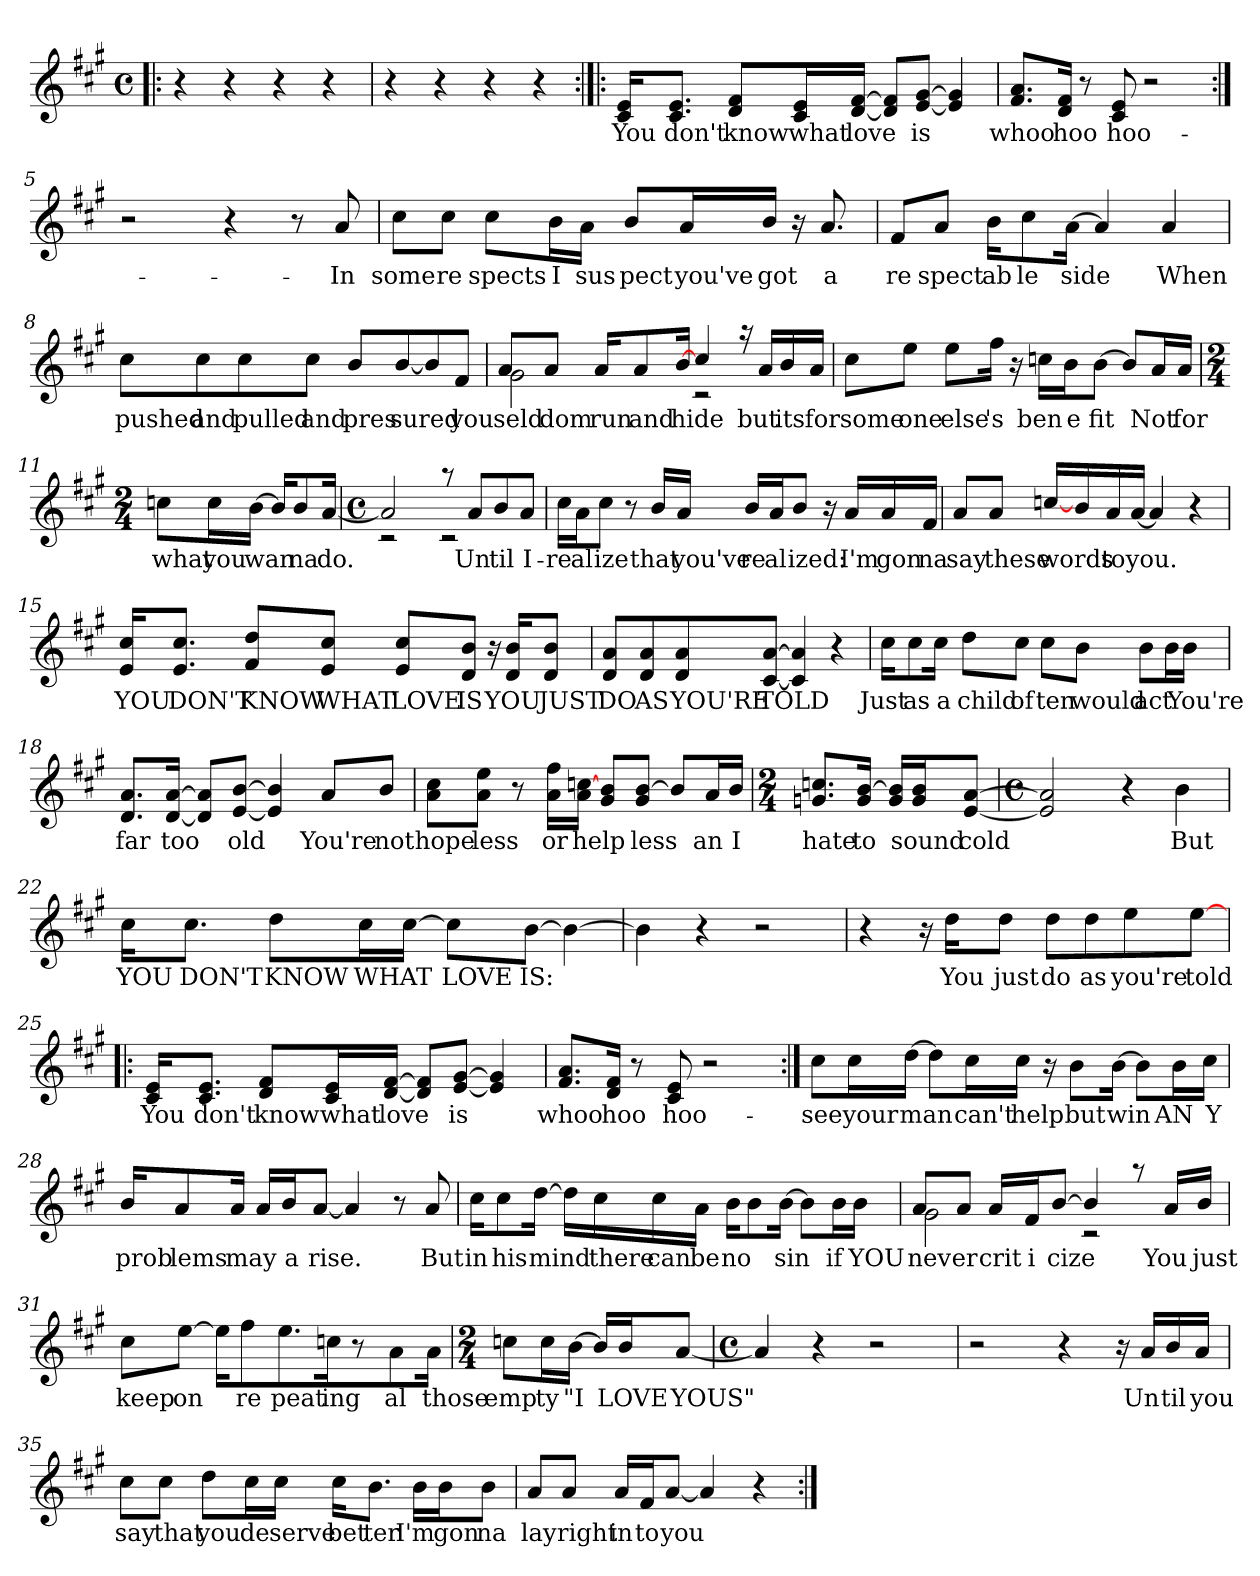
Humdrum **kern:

**kern	**text
*part1	*part1
*staff1	*staff1
*clefG2	*
*k[f#c#g#]	*
*A:	*
*M4/4	*
*met(c)	*
=1!|:	=1!|:
4r	.
4r	.
4r	.
4r	.
=2	=2
4r	.
4r	.
4r	.
4r	.
!!LO:LB:g=z
=3:|!|:	=3:|!|:
16c#/ 16e/KL	You
8.c#/ 8.e/J	don't
8d/ 8f#/L	know
16c#/ 16e/L	what
[16d/ [16f#/JJ	love
8d/] 8f#/]L	.
[8e/ [8g#/J	is
4e/] 4g#/]	.
=4	=4
8.f#/ 8.a/L	whoo
16d/ 16f#/Jk	hoo
8r	.
8c#/ 8e/	hoo-
2r	.
!!LO:LB:g=z
=5:|!	=5:|!
2r	.
4r	.
8r	.
8a/	-In
=6	=6
8cc#\L	some
8cc#\J	re
8cc#\L	spects
16b\L	I
16a\JJ	sus
8b/L	pect
16a/L	you've
16b/JJ	got
16r	.
8.a/	a
=7	=7
8f#/L	re
8a/J	spect
16b\KL	ab
8cc#\	le
[16a\Jk	side
4a/]	.
4a/	When
!!LO:LB:g=z
=8	=8
8cc#\L	pushed
8cc#\	and
8cc#\	pulled
8cc#\J	and
8b/L	pres
[8b/	sured
8b/]	.
8f#/J	you
=9	=9
*^	*
8a/L	2g#\	seld
8a/J	.	dom
16a/KL	.	run
8a/	.	and
[>16b/Jk	.	hide
4cc#/	2rc	.
16raa	.	.
16a/LL	.	but
16b/	.	its
16a/JJ	.	for
*v	*v	*
!!LO:LB:g=z
=10	=10
8cc#\L	some
8ee\J	one
8ee\L	else
16ff#\Jk	's
16r	.
16ccn\LL	ben
16b\J	e
[8b\J	fit
8b/L]	.
16a/L	Not
16a/JJ	for
=11	=11
*M2/4	*
8ccn\L	what
16cc\L	you
[16b\JJ	wan
16b/KL]	.
8b/	na
[16a/Jk	do.
=12	=12
*M4/4	*
*met(c)	*
*^	*
2a/]	2rc	.
8raa	2rc	.
8a/L	.	Un
8b/	.	til
8a/J	.	I-
*v	*v	*
!!LO:LB:g=z
=13	=13
16cc#\LL	-re
16a\J	al
8cc#\J	ize
8r	.
16b/LL	that
16a/JJ	you've
16b/LL	re
16a/J	al
8b/J	ized:
16r	.
16a/LL	I'm
16a/	gon
16f#/JJ	na
=14	=14
8a/L	say
8a/J	these
[16ccn/LL	words
16b/	.
16a/	to
[16a/JJ	you.
4a/]	.
4r	.
!!LO:LB:g=z
=15	=15
16e/ 16cc#/KL	YOU
8.e/ 8.cc#/J	DON'T
8f#/ 8dd/L	KNOW
8e/ 8cc#/J	WHAT
8e/ 8cc#/L	LOVE
8d/ 8b/J	IS
16r	.
16d/ 16b/KL	YOU
8d/ 8b/J	JUST
=16	=16
8d/ 8a/L	DO
8d/ 8a/	AS
8d/ 8a/	YOU'RE
[8c#/ [8a/J	TOLD
4c#/] 4a/]	.
4r	.
!!LO:PB:g=z
=17	=17
16cc#\KL	Just
8cc#\	as
16cc#\Jk	a
8dd\L	child
8cc#\J	of
8cc#\L	ten
8b\J	would
8b\L	act
16b\L	.
16b\JJ	You're
=18	=18
8.d/ 8.a/L	far
[16d/ [16a/Jk	too
8d/] 8a/]L	.
[8e/ [8b/J	old
4e/] 4b/]	.
8a/L	You're
8b/J	not
!!LO:LB:g=z
=19	=19
8a\ 8cc#\L	hope
8a\ 8ee\J	less
8r	.
16a\ 16ff#\LL	or
16a\ [16ccn\JJ	help
8g#/ 8b/L	.
8g#/ [8b/J	less
8b/L]	.
16a/L	an
16b/JJ	I
=20	=20
*M2/4	*
8.gn/ 8.ccn/L	hate
16g/ [16b/Jk	to
16g/ 16b/]LL	.
16g/ 16b/J	sound
[8e/ [8a/J	cold
=21	=21
*M4/4	*
*met(c)	*
2e/] 2a/]	.
4r	.
4b\	But
!!LO:LB:g=z
=22	=22
16cc#\KL	YOU
8.cc#\J	DON'T
8dd\L	KNOW
16cc#\L	WHAT
[16cc#\JJ	.
8cc#\L]	LOVE
[8b\J	IS:
4b\_	.
=23	=23
4b\]	.
4r	.
2r	.
=24	=24
4r	.
16r	.
16dd\KL	You
8dd\J	just
8dd\L	do
8dd\	as
8ee\	you're
[8ee\J	told
!!LO:LB:g=z
=25!|:	=25!|:
16c#/ 16e/KL	You
8.c#/ 8.e/J	don't
8d/ 8f#/L	know
16c#/ 16e/L	what
[16d/ [16f#/JJ	love
8d/] 8f#/]L	.
[8e/ [8g#/J	is
4e/] 4g#/]	.
=26	=26
8.f#/ 8.a/L	whoo
16d/ 16f#/Jk	hoo
8r	.
8c#/ 8e/	hoo-
2r	.
!!LO:LB:g=z
=27:|!	=27:|!
8cc#\L	-see
16cc#\L	your
[16dd\JJ	man
8dd\L]	.
16cc#\L	can't
16cc#\JJ	help
16r	.
8b\L	but
[16b\Jk	win
8b\L]	.
16b\L	AN
16cc#\JJ	Y
=28	=28
16b/KL	prob
8a/	lems
16a/Jk	may
16a/LL	.
16b/J	a
[8a/J	rise.
4a/]	.
8r	.
8a/	But
!!LO:LB:g=z
=29	=29
16cc#\KL	in
8cc#\	his
[16dd\Jk	mind
16dd\LL]	.
16cc#\	there
16cc#\	can
16a\JJ	be
16b\KL	no
8b\	.
[16b\Jk	sin
8b\L]	.
16b\L	if
16b\JJ	YOU
=30	=30
*^	*
8a/L	2g#\	nev
8a/J	.	er
16a/LL	.	crit
16f#/J	.	i
[>8b/J	.	cize
4b/]	2rc	.
8raa	.	.
16a/LL	.	You
16b/JJ	.	just
*v	*v	*
!!LO:LB:g=z
=31	=31
8cc#\L	keep
[8ee\J	on
16ee\KL]	.
8ff#\	re
8.ee\	peat
16ccn\k	ing
8r	.
8a\	al
16a\Jk	those
=32	=32
*M2/4	*
8ccn\L	emp
16cc\L	ty
[16b\JJ	"I
16b/LL]	.
16b/J	LOVE
[8a/J	YOUS"
=33	=33
*M4/4	*
*met(c)	*
4a/]	.
4r	.
2r	.
=34	=34
2r	.
4r	.
16r	.
16a/LL	Un
16b/	til
16a/JJ	you
!!LO:LB:g=z
=35	=35
8cc#\L	say
8cc#\J	that
8dd\L	you
16cc#\L	de
16cc#\JJ	serve
16cc#\KL	bet
8.b\J	ter
16b\LL	I'm
16b\J	gon
8b\J	na
=36	=36
8a/L	lay
8a/J	right
16a/LL	in
16f#/J	to
[8a/J	you
4a/]	.
4r	.
=:|!	=:|!
*-	*-
